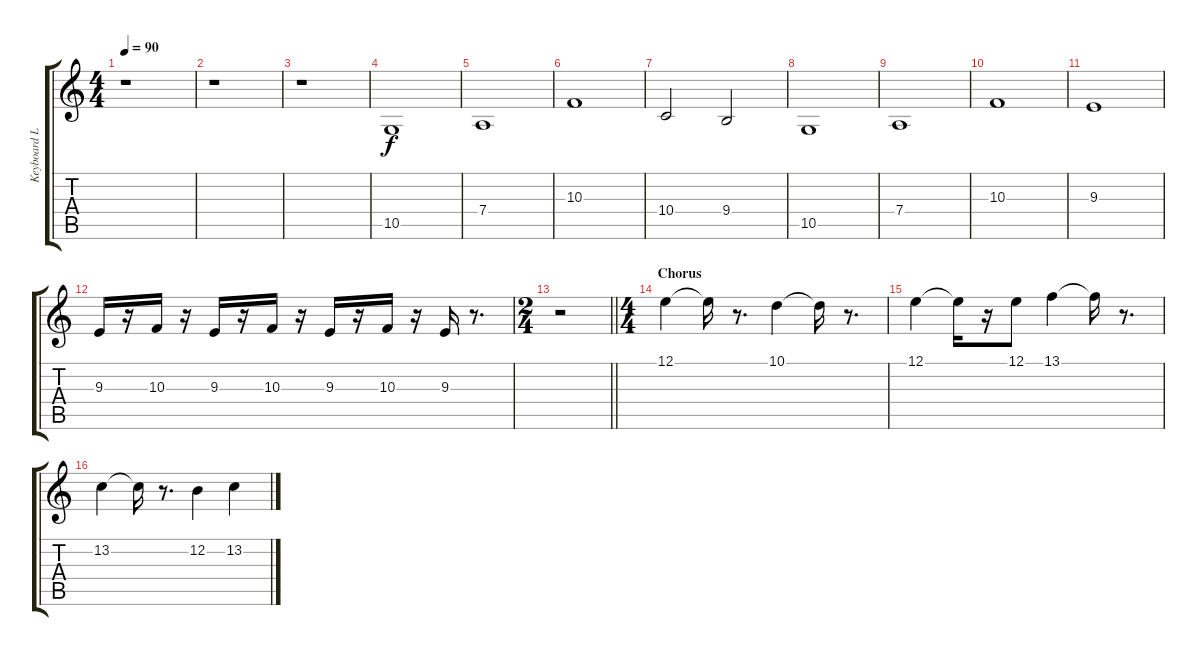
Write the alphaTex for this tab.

\track ("Keyboard Lead" "Keyboard L") {instrument synthstrings2}
\staff {score tabs}
\tuning (E4 B3 G3 D3 A2 E2) {hide}
\ts (4 4)
\tempo 90
\clef g2
\ks c
r.1{dy f} |
r.1 |
r.1 |
10.5.1 |
7.4.1 |
10.3.1 |
10.4.2 9.4.2 |
10.5.1 |
7.4.1 |
10.3.1 |
9.3.1 |
9.3.16 r.16 10.3.16 r.16 9.3.16 r.16 10.3.16 r.16 9.3.16 r.16 10.3.16 r.16 9.3.16 r.8{d} |
\ts (2 4)
\barLineRight lightlight
r.2 |
\ts (4 4)
\section ("" "Chorus")
12.1.4 12.1{t}.16 r.8{d} 10.1.4 10.1{t}.16 r.8{d} |
12.1.4 12.1{t}.16 r.16 12.1.8 13.1.4 13.1{t}.16 r.8{d} |
13.2.4 13.2{t}.16 r.8{d} 12.2.4 13.2.4
